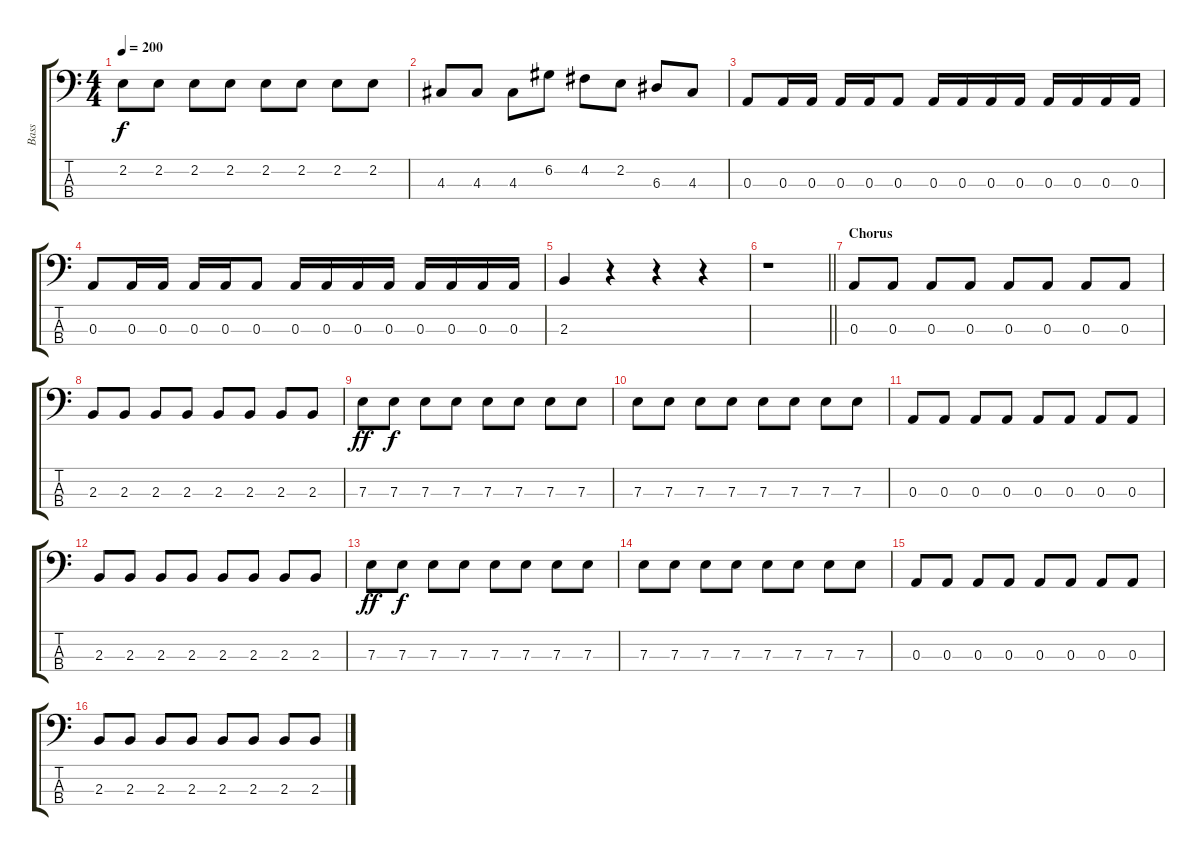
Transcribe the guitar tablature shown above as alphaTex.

\track ("Bass" "Bass") {instrument electricbassfinger}
\staff {score tabs}
\tuning (G2 D2 A1 E1) {hide}
\ts (4 4)
\tempo 200
\clef f4
\ks c
2.2.8{dy f} 2.2.8 2.2.8 2.2.8 2.2.8 2.2.8 2.2.8 2.2.8 |
4.3.8 4.3.8 4.3.8 6.2.8 4.2.8 2.2.8 6.3.8 4.3.8 |
0.3.8 0.3.16 0.3.16 0.3.16 0.3.16 0.3.8 0.3.16 0.3.16 0.3.16 0.3.16 0.3.16 0.3.16 0.3.16 0.3.16 |
0.3.8 0.3.16 0.3.16 0.3.16 0.3.16 0.3.8 0.3.16 0.3.16 0.3.16 0.3.16 0.3.16 0.3.16 0.3.16 0.3.16 |
2.3.4 r.4 r.4 r.4 |
\barLineRight lightlight
r.1 |
\section ("" "Chorus")
0.3.8 0.3.8 0.3.8 0.3.8 0.3.8 0.3.8 0.3.8 0.3.8 |
2.3.8 2.3.8 2.3.8 2.3.8 2.3.8 2.3.8 2.3.8 2.3.8 |
7.3.8{dy ff} 7.3.8{dy f} 7.3.8 7.3.8 7.3.8 7.3.8 7.3.8 7.3.8 |
7.3.8 7.3.8 7.3.8 7.3.8 7.3.8 7.3.8 7.3.8 7.3.8 |
0.3.8 0.3.8 0.3.8 0.3.8 0.3.8 0.3.8 0.3.8 0.3.8 |
2.3.8 2.3.8 2.3.8 2.3.8 2.3.8 2.3.8 2.3.8 2.3.8 |
7.3.8{dy ff} 7.3.8{dy f} 7.3.8 7.3.8 7.3.8 7.3.8 7.3.8 7.3.8 |
7.3.8 7.3.8 7.3.8 7.3.8 7.3.8 7.3.8 7.3.8 7.3.8 |
0.3.8 0.3.8 0.3.8 0.3.8 0.3.8 0.3.8 0.3.8 0.3.8 |
2.3.8 2.3.8 2.3.8 2.3.8 2.3.8 2.3.8 2.3.8 2.3.8
